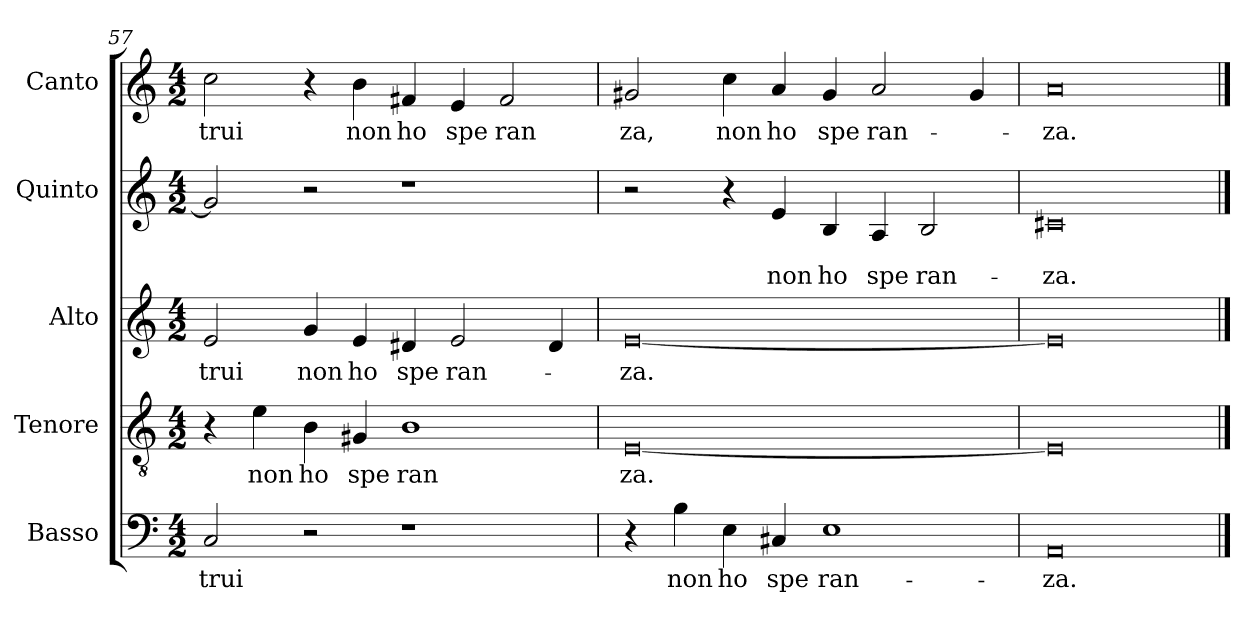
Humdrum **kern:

**kern	**text	**kern	**text	**kern	**text	**kern	**text	**text	**kern	**text
*part5	*part5	*part4	*part4	*part3	*part3	*part2	*part2	*part2	*part1	*part1
*staff5	*staff5	*staff4	*staff4	*staff3	*staff3	*staff2	*staff2	*staff2	*staff1	*staff1
*I"Basso	*	*I"Tenore	*	*I"Alto	*	*I"Quinto	*	*	*I"Canto	*
*clefF4	*	*clefGv2	*	*clefG2	*	*clefG2	*	*	*clefG2	*
*k[]	*	*k[]	*	*k[]	*	*k[]	*	*	*k[]	*
*M4/2	*	*M4/2	*	*M4/2	*	*M4/2	*	*	*M4/2	*
=57	=57	=57	=57	=57	=57	=57	=57	=57	=57	=57
2C/	trui	4r	.	2e/	trui	2g/]	.	.	2cc\	trui
.	.	4e\	non	.	.	.	.	.	.	.
2r	.	4B\	ho	4g/	non	2r	.	.	4r	.
.	.	4G#X/	spe	4e/	ho	.	.	.	4b\	non
1r	.	1B	ran	4d#X/	spe	1r	.	.	4f#X/	ho
.	.	.	.	2e/	ran-	.	.	.	4e/	spe
.	.	.	.	.	.	.	.	.	2f#/	ran
.	.	.	.	4d#/	.	.	.	.	.	.
!!LO:PB:g=z
=58	=58	=58	=58	=58	=58	=58	=58	=58	=58	=58
4r	.	[0E	za.	[0e	-za.	2r	.	.	2g#X/	za,
4B\	non	.	.	.	.	.	.	.	.	.
4E\	ho	.	.	.	.	4r	.	.	4cc\	non
4C#X/	spe	.	.	.	.	4e/	.	non	4a/	ho
1E	ran-	.	.	.	.	4B/	.	ho	4g#/	spe
.	.	.	.	.	.	4A/	.	spe	2a/	ran-
.	.	.	.	.	.	2B/	.	ran-	.	.
.	.	.	.	.	.	.	.	.	4g#/	.
=59	=59	=59	=59	=59	=59	=59	=59	=59	=59	=59
0AA	-za.	0E]	.	0e]	.	0c#X	.	-za.	0a	-za.
==	==	==	==	==	==	==	==	==	==	==
*-	*-	*-	*-	*-	*-	*-	*-	*-	*-	*-
